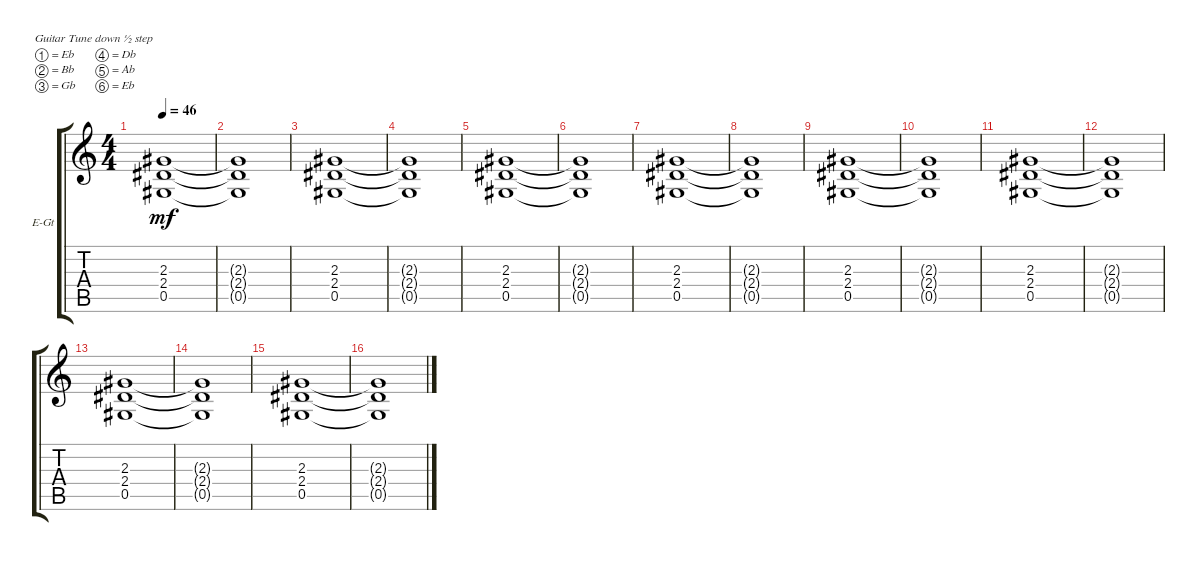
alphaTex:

\defaultSystemsLayout 4
\bracketExtendMode groupsimilarinstruments
\firstSystemTrackNameOrientation horizontal
\otherSystemsTrackNameOrientation horizontal
\track ("PAUL STANLEY" "E-Gt") {solo instrument distortionguitar}
\staff {score tabs}
\tuning (Eb4 Bb3 Gb3 Db3 Ab2 Eb2)
\ts (4 4)
\tempo 46
\clef g2
\ks aminor
(0.5 2.4 2.3).1{dy mf} |
(0.5{t} 2.4{t} 2.3{t}).1 |
(0.5 2.4 2.3).1 |
(0.5{t} 2.4{t} 2.3{t}).1 |
(0.5 2.4 2.3).1 |
(0.5{t} 2.4{t} 2.3{t}).1 |
(0.5 2.4 2.3).1 |
(0.5{t} 2.4{t} 2.3{t}).1 |
(0.5 2.4 2.3).1 |
(0.5{t} 2.4{t} 2.3{t}).1 |
(0.5 2.4 2.3).1 |
(0.5{t} 2.4{t} 2.3{t}).1 |
(0.5 2.4 2.3).1 |
(0.5{t} 2.4{t} 2.3{t}).1 |
(0.5 2.4 2.3).1 |
(0.5{t} 2.4{t} 2.3{t}).1
